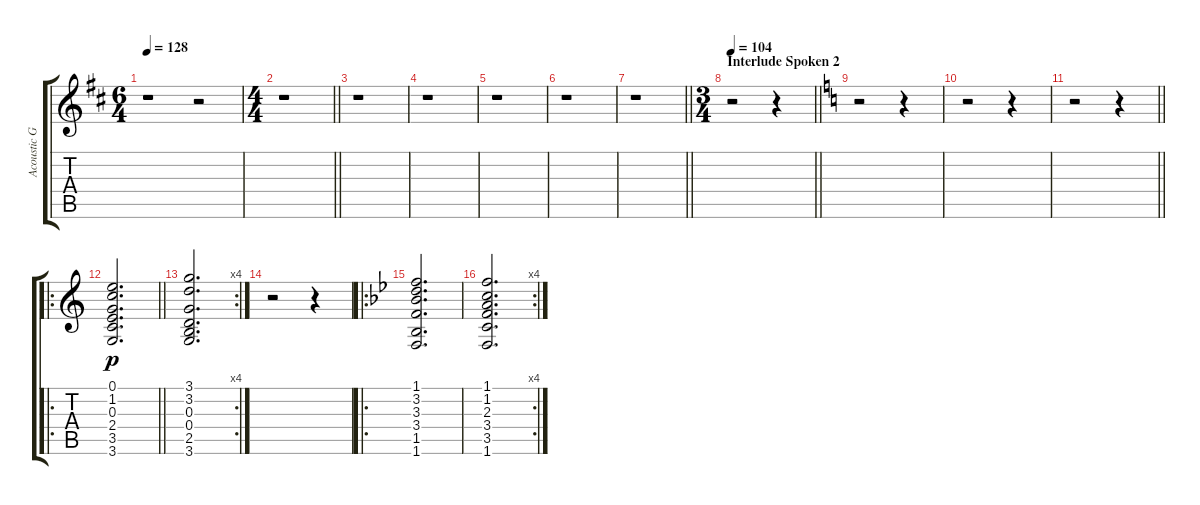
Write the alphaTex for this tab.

\track ("Acoustic Guitar" "Acoustic G") {instrument acousticguitarsteel}
\staff {score tabs}
\tuning (E4 B3 G3 D3 A2 E2) {hide}
\ts (6 4)
\tempo 128
\clef g2
\ks d
r.1{dy p} r.2 |
\ts (4 4)
\barLineRight lightlight
r.1 |
r.1 |
r.1 |
r.1 |
r.1 |
\barLineRight lightlight
r.1 |
\ts (3 4)
\section ("" "Interlude Spoken 2")
\tempo 104
\barLineRight lightlight
r.2 r.4 |
\ks c
r.2 r.4 |
r.2 r.4 |
\barLineRight lightlight
r.2 r.4 |
\ro
\barLineRight lightlight
(0.1 1.2 0.3 2.4 3.5 3.6).2{d} |
\rc 4
(3.1 3.2 0.3 0.4 2.5 3.6).2{d} |
r.2 r.4 |
\ro
\ks bb
(1.1 3.2 3.3 3.4 1.5 1.6).2{d} |
\rc 4
(1.1 1.2 2.3 3.4 3.5 1.6).2{d}
